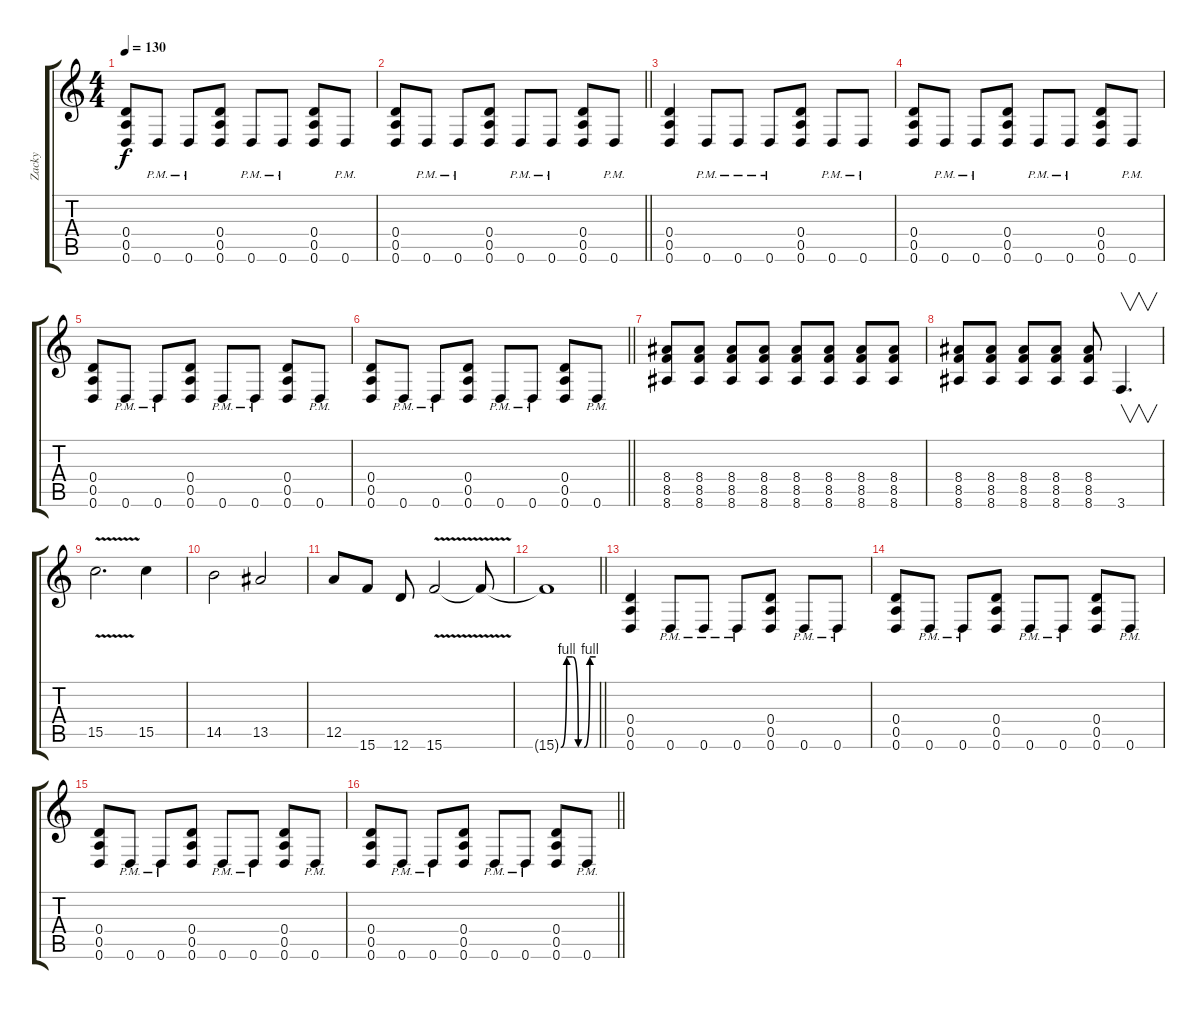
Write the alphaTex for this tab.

\track ("Zacky" "Zacky") {instrument distortionguitar}
\staff {score tabs}
\tuning (E4 B3 G3 D3 A2 D2) {hide}
\ts (4 4)
\tempo 130
\clef g2
\ks c
(0.4 0.5 0.6).8{dy f} 0.6{pm}.8 0.6{pm}.8 (0.4 0.5 0.6).8 0.6{pm}.8 0.6{pm}.8 (0.4 0.5 0.6).8 0.6{pm}.8 |
\barLineRight lightlight
(0.4 0.5 0.6).8 0.6{pm}.8 0.6{pm}.8 (0.4 0.5 0.6).8 0.6{pm}.8 0.6{pm}.8 (0.4 0.5 0.6).8 0.6{pm}.8 |
(0.4 0.5 0.6).4 0.6{pm}.8 0.6{pm}.8 0.6{pm}.8 (0.4 0.5 0.6).8 0.6{pm}.8 0.6{pm}.8 |
(0.4 0.5 0.6).8 0.6{pm}.8 0.6{pm}.8 (0.4 0.5 0.6).8 0.6{pm}.8 0.6{pm}.8 (0.4 0.5 0.6).8 0.6{pm}.8 |
(0.4 0.5 0.6).8 0.6{pm}.8 0.6{pm}.8 (0.4 0.5 0.6).8 0.6{pm}.8 0.6{pm}.8 (0.4 0.5 0.6).8 0.6{pm}.8 |
\barLineRight lightlight
(0.4 0.5 0.6).8 0.6{pm}.8 0.6{pm}.8 (0.4 0.5 0.6).8 0.6{pm}.8 0.6{pm}.8 (0.4 0.5 0.6).8 0.6{pm}.8 |
(8.4 8.5 8.6).8 (8.4 8.5 8.6).8 (8.4 8.5 8.6).8 (8.4 8.5 8.6).8 (8.4 8.5 8.6).8 (8.4 8.5 8.6).8 (8.4 8.5 8.6).8 (8.4 8.5 8.6).8 |
(8.4 8.5 8.6).8 (8.4 8.5 8.6).8 (8.4 8.5 8.6).8 (8.4 8.5 8.6).8 (8.4 8.5 8.6).8 3.6.4{v d} |
15.5{v}.2{d} 15.5.4 |
14.5.2 13.5.2 |
12.5.8 15.6.8 12.6.8 15.6{v}.2 15.6{t}.8 |
\barLineRight lightlight
15.6{be (custom 0 0 10 4 20 4 30 0 40 0 50 4 60 4) t}.1 |
(0.4 0.5 0.6).4 0.6{pm}.8 0.6{pm}.8 0.6{pm}.8 (0.4 0.5 0.6).8 0.6{pm}.8 0.6{pm}.8 |
(0.4 0.5 0.6).8 0.6{pm}.8 0.6{pm}.8 (0.4 0.5 0.6).8 0.6{pm}.8 0.6{pm}.8 (0.4 0.5 0.6).8 0.6{pm}.8 |
(0.4 0.5 0.6).8 0.6{pm}.8 0.6{pm}.8 (0.4 0.5 0.6).8 0.6{pm}.8 0.6{pm}.8 (0.4 0.5 0.6).8 0.6{pm}.8 |
\barLineRight lightlight
(0.4 0.5 0.6).8 0.6{pm}.8 0.6{pm}.8 (0.4 0.5 0.6).8 0.6{pm}.8 0.6{pm}.8 (0.4 0.5 0.6).8 0.6{pm}.8
